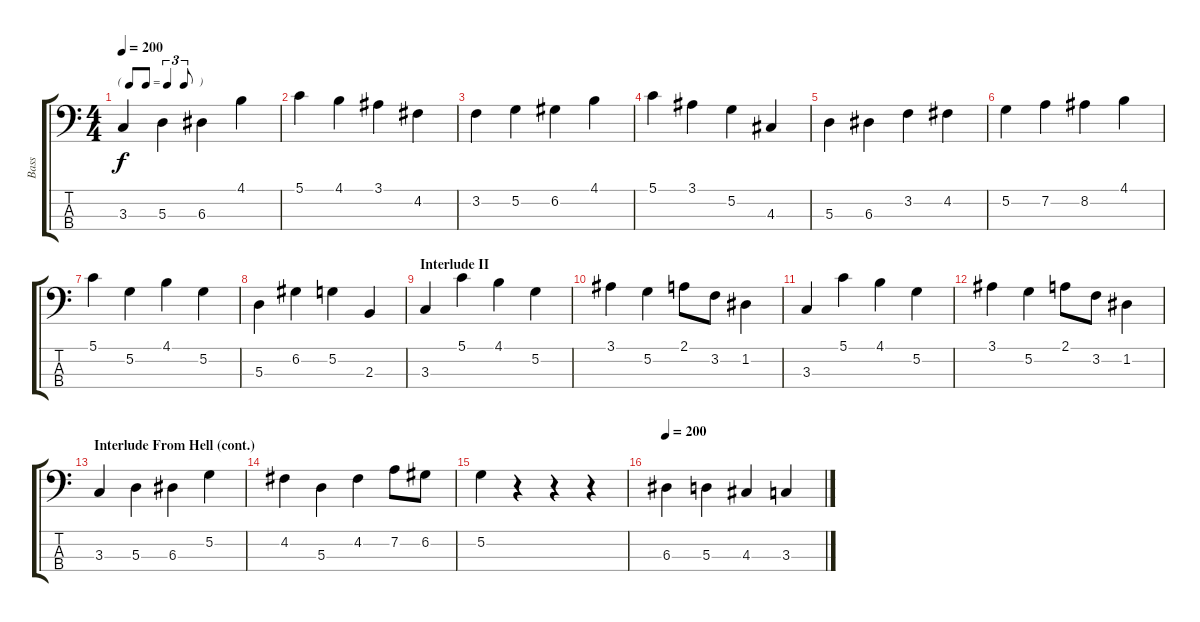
\track ("Bass" "Bass") {instrument acousticbass}
\staff {score tabs}
\tuning (G2 D2 A1 E1) {hide}
\ts (4 4)
\tf triplet8th
\tempo 200
\clef f4
\ks c
3.3.4{dy f} 5.3.4 6.3.4 4.1.4 |
5.1.4 4.1.4 3.1.4 4.2.4 |
3.2.4 5.2.4 6.2.4 4.1.4 |
5.1.4 3.1.4 5.2.4 4.3.4 |
5.3.4 6.3.4 3.2.4 4.2.4 |
5.2.4 7.2.4 8.2.4 4.1.4 |
5.1.4 5.2.4 4.1.4 5.2.4 |
5.3.4 6.2.4 5.2.4 2.3.4 |
\section ("" "Interlude II")
3.3.4 5.1.4 4.1.4 5.2.4 |
3.1.4 5.2.4 2.1.8 3.2.8 1.2.4 |
3.3.4 5.1.4 4.1.4 5.2.4 |
3.1.4 5.2.4 2.1.8 3.2.8 1.2.4 |
\section ("" "Interlude From Hell (cont.)")
3.3.4 5.3.4 6.3.4 5.2.4 |
4.2.4 5.3.4 4.2.4 7.2.8 6.2.8 |
5.2.4 r.4 r.4 r.4 |
\tempo 200
6.3.4 5.3.4 4.3.4 3.3.4
